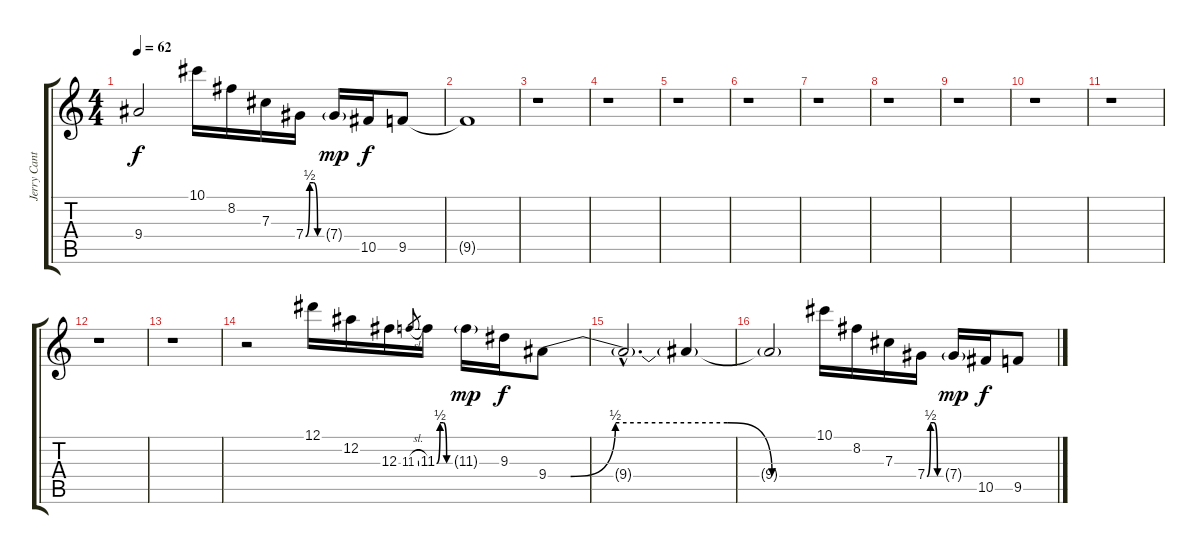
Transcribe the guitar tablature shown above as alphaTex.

\track ("Jerry Cantrell - Guitar 2" "Jerry Cant") {instrument overdrivenguitar}
\staff {score tabs}
\tuning (Eb4 Bb3 Gb3 Db3 Ab2 Eb2) {hide}
\ts (4 4)
\tempo 62
\clef g2
\ks c
9.4{t}.2{dy f} 10.1.16 8.2.16 7.3.16 7.4{be (custom 0 0 15 2 30 2 45 0 60 0)}.16 7.4{g}.16{dy mp} 10.5.16{dy f} 9.5.8 |
9.5{t}.1 |
r.1 |
r.1 |
r.1 |
r.1 |
r.1 |
r.1 |
r.1 |
r.1 |
r.1 |
r.1 |
r.1 |
r.2 12.1.16 12.2.16 12.3.16 11.3{sl}.8{gr} 11.3{be (custom 0 0 15 2 30 2 45 0 60 0)}.16 11.3{g}.16{dy mp} 9.3.16{dy f} 9.4{be (custom 0 0 5 0 15 2 40 2 50 0 60 0)}.8 |
9.4{hac t}.2{d} 9.4{t}.4 |
9.4{t}.2 10.1.16 8.2.16 7.3.16 7.4{be (custom 0 0 15 2 30 2 45 0 60 0)}.16 7.4{g}.16{dy mp} 10.5.16{dy f} 9.5.8
